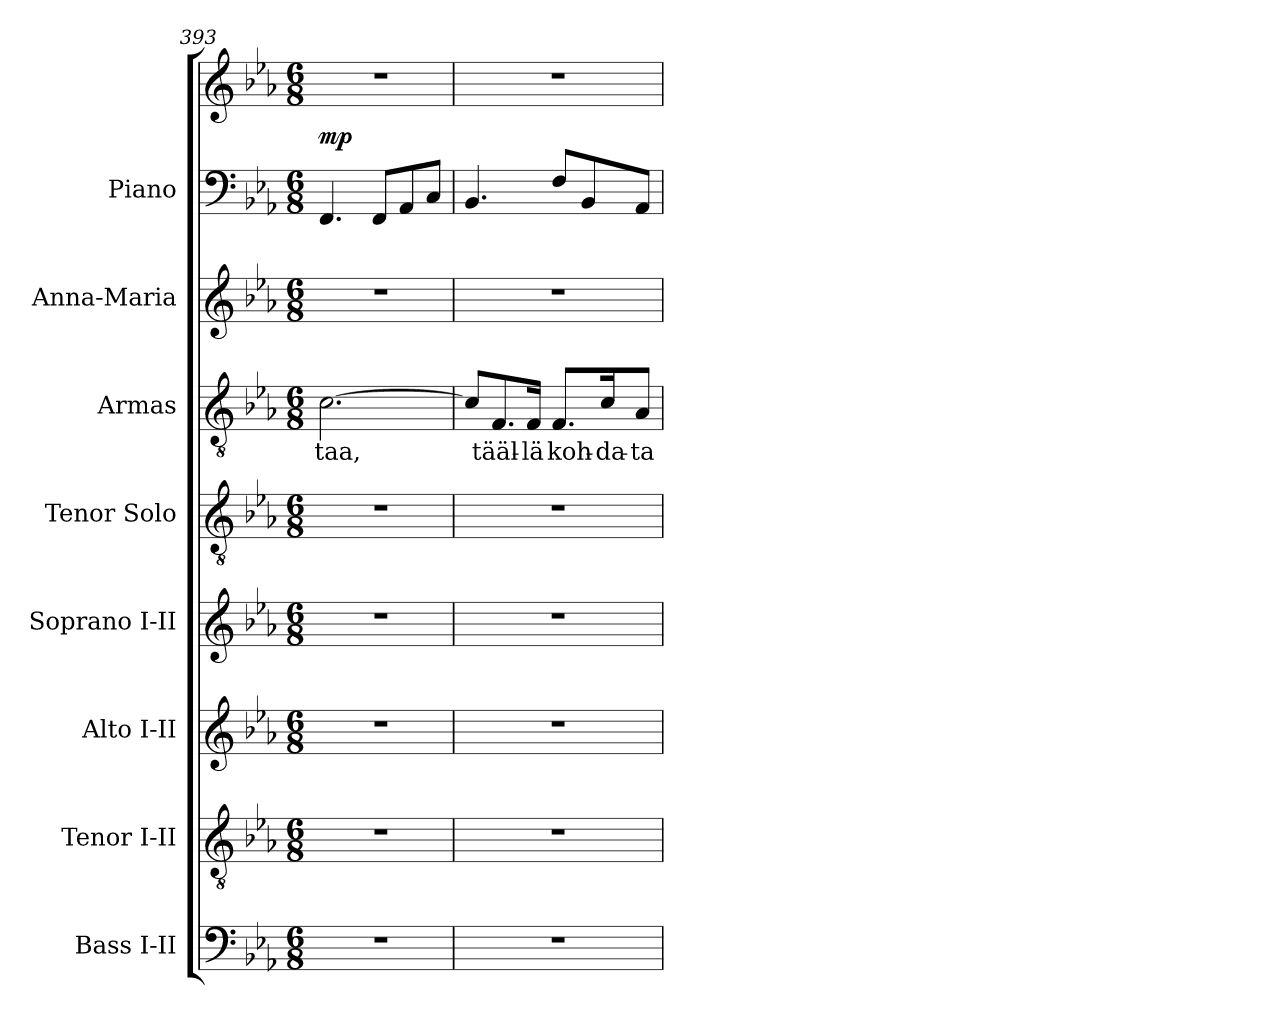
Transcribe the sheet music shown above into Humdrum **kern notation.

**kern	**kern	**kern	**kern	**kern	**kern	**text	**kern	**kern	**kern	**dynam
*part8	*part7	*part6	*part5	*part4	*part3	*part3	*part2	*part1	*part1	*part1
*staff9	*staff8	*staff7	*staff6	*staff5	*staff4	*staff4	*staff3	*staff2	*staff1	*staff1/2
*I"Bass I-II	*I"Tenor I-II	*I"Alto I-II	*I"Soprano I-II	*I"Tenor Solo	*I"Armas	*	*I"Anna-Maria	*I"Piano	*	*
*I'B.	*I'T.	*I'A.	*I'S.	*I'T. Solo	*I'Armas	*	*I'A-M	*I'Pno.	*	*
!!LO:LB:g=z
*clefF4	*clefGv2	*clefG2	*clefG2	*clefGv2	*clefGv2	*	*clefG2	*clefF4	*clefG2	*
*	*ITrd7c12	*	*	*ITrd7c12	*ITrd7c12	*	*	*	*	*
*k[b-e-a-]	*k[b-e-a-]	*k[b-e-a-]	*k[b-e-a-]	*k[b-e-a-]	*k[b-e-a-]	*	*k[b-e-a-]	*k[b-e-a-]	*k[b-e-a-]	*
*E-:	*E-:	*E-:	*E-:	*E-:	*E-:	*	*E-:	*E-:	*E-:	*
*M6/8	*M6/8	*M6/8	*M6/8	*M6/8	*M6/8	*	*M6/8	*M6/8	*M6/8	*
=393	=393	=393	=393	=393	=393	=393	=393	=393	=393	=393
!LO:N:vis=1	!LO:N:vis=1	!LO:N:vis=1	!LO:N:vis=1	!LO:N:vis=1	!	!	!	!	!	!
!	!	!	!	!	!	!LO:LY:b:color=#000000	!LO:N:vis=1	!	!LO:N:vis=1	!
2.r	2.r	2.r	2.r	2.r	[>2.Ci\	taa,	2.r	4.FFi/	2.r	mp
.	.	.	.	.	.	.	.	8FFi/L	.	.
.	.	.	.	.	.	.	.	8AA-i/	.	.
.	.	.	.	.	.	.	.	8Ci/J	.	.
=394	=394	=394	=394	=394	=394	=394	=394	=394	=394	=394
!LO:N:vis=1	!LO:N:vis=1	!LO:N:vis=1	!LO:N:vis=1	!LO:N:vis=1	!	!	!LO:N:vis=1	!	!LO:N:vis=1	!
2.r	2.r	2.r	2.r	2.r	8Ci/L]	.	2.r	4.BB-i/	2.r	.
!	!	!	!	!	!	!LO:LY:b:color=#000000	!	!	!	!
.	.	.	.	.	8.FFi/	tääl-	.	.	.	.
!	!	!	!	!	!	!LO:LY:b:color=#000000	!	!	!	!
.	.	.	.	.	16FFi/Jk	-lä	.	.	.	.
!	!	!	!	!	!	!LO:LY:b:color=#000000	!	!	!	!
.	.	.	.	.	8.FFi/L	koh-	.	8Fi/L	.	.
.	.	.	.	.	.	.	.	8BB-i/	.	.
!	!	!	!	!	!	!LO:LY:b:color=#000000	!	!	!	!
.	.	.	.	.	16Ci/k	-da-	.	.	.	.
!	!	!	!	!	!	!LO:LY:b:color=#000000	!	!	!	!
.	.	.	.	.	8AA-i/J	-ta	.	8AA-i/J	.	.
=	=	=	=	=	=	=	=	=	=	=
*-	*-	*-	*-	*-	*-	*-	*-	*-	*-	*-
